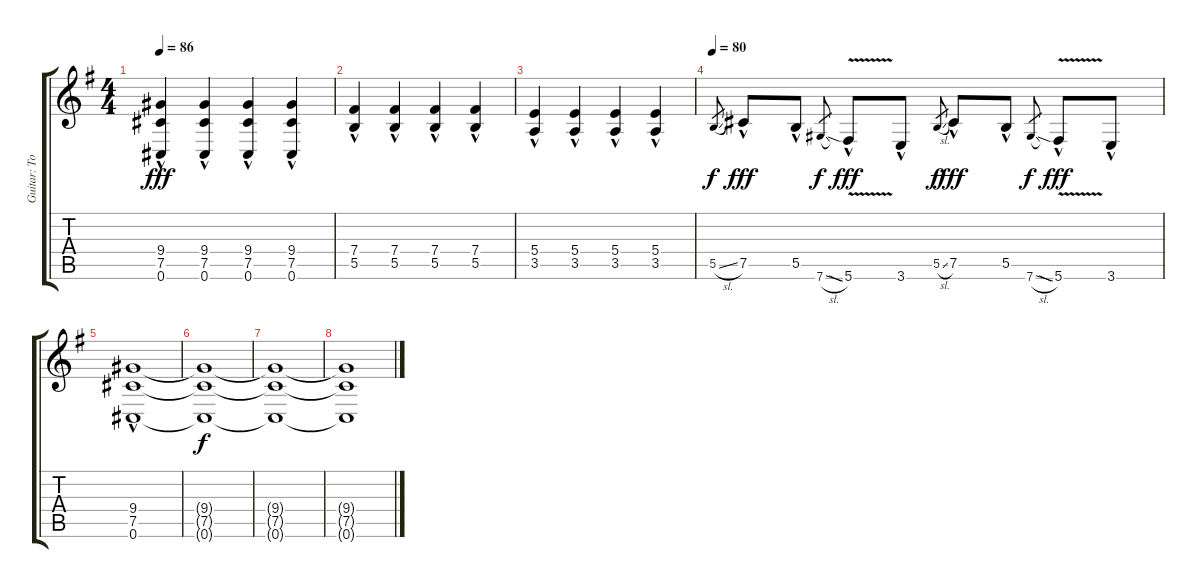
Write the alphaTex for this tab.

\track ("Guitar: Tony" "Guitar: To") {instrument distortionguitar}
\staff {score tabs}
\tuning (Db4 Ab3 E3 B2 Gb2 Db2) {hide}
\ts (4 4)
\tempo 86
\clef g2
\ks g
(9.4{hac} 7.5{hac} 0.6{hac}).4{dy fff} (9.4{hac} 7.5{hac} 0.6{hac}).4 (9.4{hac} 7.5{hac} 0.6{hac}).4 (9.4{hac} 7.5{hac} 0.6{hac}).4 |
(7.4{hac} 5.5{hac}).4 (7.4{hac} 5.5{hac}).4 (7.4{hac} 5.5{hac}).4 (7.4{hac} 5.5{hac}).4 |
(5.4{hac} 3.5{hac}).4 (5.4{hac} 3.5{hac}).4 (5.4{hac} 3.5{hac}).4 (5.4{hac} 3.5{hac}).4 |
\tempo 80
5.5{sl}.8{gr dy f} 7.5{hac}.8{dy fff} 5.5{hac}.8 7.6{sl}.8{gr dy f} 5.6{v sia hac}.8{dy fff} 3.6{hac}.8 5.5{sl}.8{gr dy f} 7.5{hac}.8{dy fff} 5.5{hac}.8 7.6{sl}.8{gr dy f} 5.6{v sia hac}.8{dy fff} 3.6{hac}.8 |
(9.4{hac} 7.5{hac} 0.6{hac}).1 |
(9.4{t} 7.5{t} 0.6{t}).1{dy f} |
(9.4{t} 7.5{t} 0.6{t}).1 |
(9.4{t} 7.5{t} 0.6{t}).1
